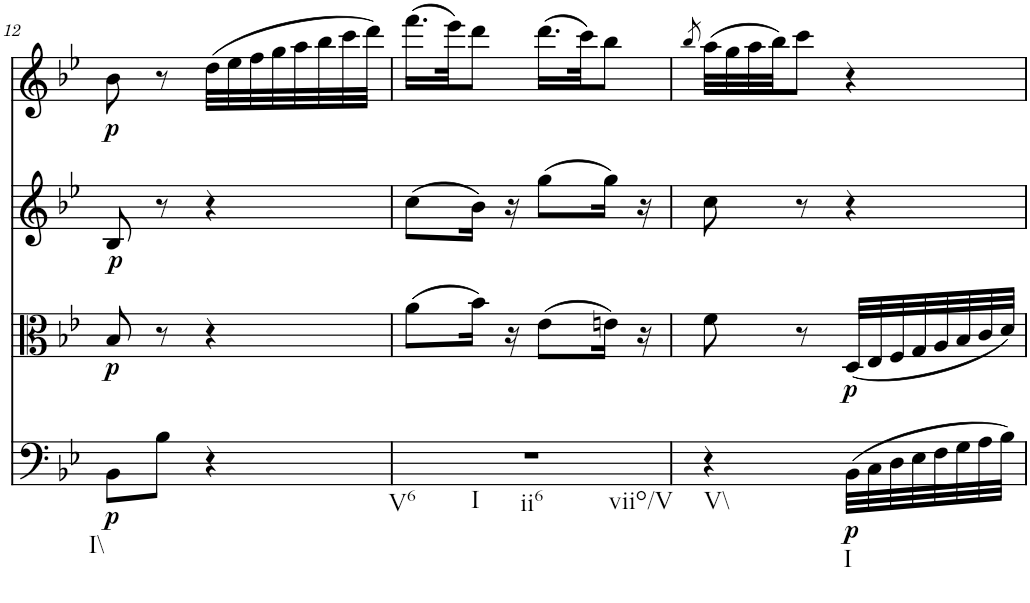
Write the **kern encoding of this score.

**kern	**dynam	**kern	**dynam	**kern	**dynam	**kern	**dynam
*part4	*part4	*part3	*part3	*part2	*part2	*part1	*part1
*staff4	*staff4	*staff3	*staff3	*staff2	*staff2	*staff1	*staff1
*I"Violoncello	*	*I"Viola	*	*I"Violin II	*	*I"Violin I	*
!!LO:PB:g=z
*clefF4	*	*clefC3	*	*clefG2	*	*clefG2	*
*k[b-e-]	*	*k[b-e-]	*	*k[b-e-]	*	*k[b-e-]	*
*M2/4	*	*M2/4	*	*M2/4	*	*M2/4	*
=12	=12	=12	=12	=12	=12	=12	=12
!LO:TX:b:t=I\\	!	!	!	!	!	!	!
!	!LO:DY:b	!	!LO:DY:b	!	!LO:DY:b	!	!LO:DY:b
8BB-\L	p	8B-/	p	8B-/	p	8b-\	p
8B-\J	.	8r	.	8r	.	8r	.
4r	.	4r	.	4r	.	(32dd\LLL	.
.	.	.	.	.	.	32ee-\	.
.	.	.	.	.	.	32ff\	.
.	.	.	.	.	.	32gg\	.
.	.	.	.	.	.	32aa\	.
.	.	.	.	.	.	32bb-\	.
.	.	.	.	.	.	32ccc\	.
.	.	.	.	.	.	32ddd\JJJ)	.
=13	=13	=13	=13	=13	=13	=13	=13
!LO:TX:b:t=V6	!	!	!	!	!	!	!
!LO:TX:b:t=I	!	!	!	!	!	!	!
!LO:TX:b:t=ii6	!	!	!	!	!	!	!
!LO:TX:b:t=viio/V	!	!	!	!	!	!	!
2r	.	(8a\L	.	(8cc\L	.	(16.fff\LL	.
.	.	.	.	.	.	32eee-\JK)	.
.	.	16b-\Jk)	.	16b-\Jk)	.	8ddd\J	.
.	.	16r	.	16r	.	.	.
.	.	(8e-\L	.	(8gg\L	.	(16.ddd\LL	.
.	.	.	.	.	.	32ccc\JK)	.
.	.	16en\Jk)	.	16gg\Jk)	.	8bb-\J	.
.	.	16r	.	16r	.	.	.
=14	=14	=14	=14	=14	=14	=14	=14
.	.	.	.	.	.	8qbb-/	.
!LO:TX:b:t=V\\	!	!	!	!	!	!	!
4r	.	8f\	.	8cc\	.	(32aa\LLL	.
.	.	.	.	.	.	32gg\	.
.	.	.	.	.	.	32aa\	.
.	.	.	.	.	.	32bb-\JJ)	.
.	.	8r	.	8r	.	8ccc\J	.
!LO:TX:b:t=I	!	!	!	!	!	!	!
!	!LO:DY:b	!	!LO:DY:b	!	!	!	!
(32BB-\LLL	p	(32D/LLL	p	4r	.	4r	.
32C\	.	32E-/	.	.	.	.	.
32D\	.	32F/	.	.	.	.	.
32E-\	.	32G/	.	.	.	.	.
32F\	.	32A/	.	.	.	.	.
32G\	.	32B-/	.	.	.	.	.
32A\	.	32c/	.	.	.	.	.
32B-\JJJ)	.	32d/JJJ)	.	.	.	.	.
=	=	=	=	=	=	=	=
*-	*-	*-	*-	*-	*-	*-	*-
